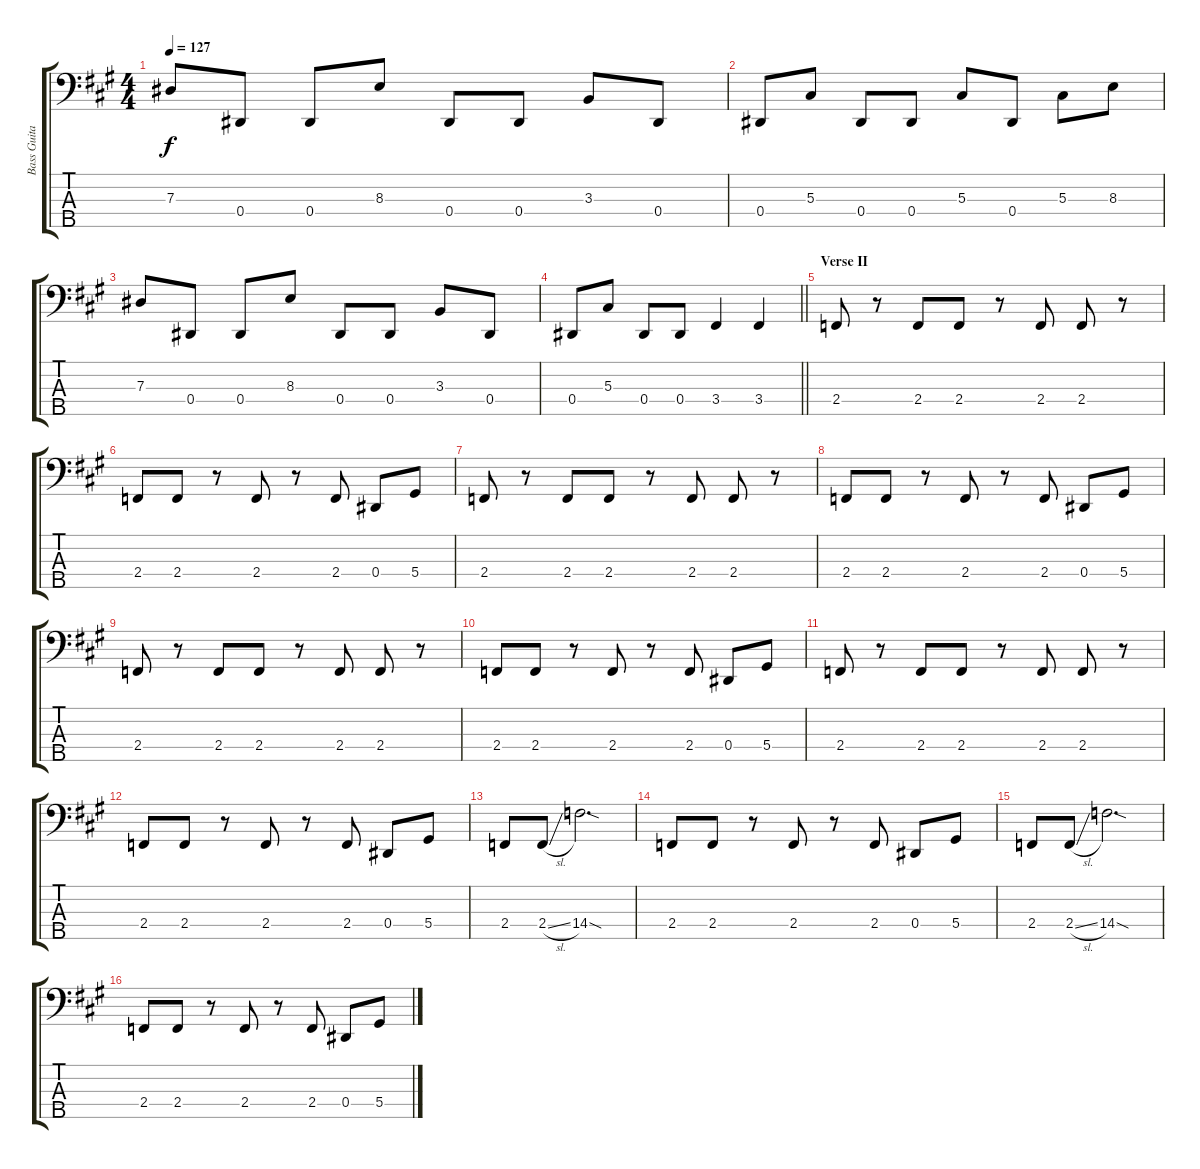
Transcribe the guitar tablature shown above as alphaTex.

\track ("Bass Guitar" "Bass Guita") {instrument electricbasspick}
\staff {score tabs}
\tuning (Gb2 Db2 Ab1 Eb1 Bb0) {hide}
\ts (4 4)
\tempo 127
\clef f4
\ks a
7.3.8{dy f} 0.4.8 0.4.8 8.3.8 0.4.8 0.4.8 3.3.8 0.4.8 |
0.4.8 5.3.8 0.4.8 0.4.8 5.3.8 0.4.8 5.3.8 8.3.8 |
7.3.8 0.4.8 0.4.8 8.3.8 0.4.8 0.4.8 3.3.8 0.4.8 |
\barLineRight lightlight
0.4.8 5.3.8 0.4.8 0.4.8 3.4.4 3.4.4 |
\section ("" "Verse II")
2.4.8 r.8 2.4.8 2.4.8 r.8 2.4.8 2.4.8 r.8 |
2.4.8 2.4.8 r.8 2.4.8 r.8 2.4.8 0.4.8 5.4.8 |
2.4.8 r.8 2.4.8 2.4.8 r.8 2.4.8 2.4.8 r.8 |
2.4.8 2.4.8 r.8 2.4.8 r.8 2.4.8 0.4.8 5.4.8 |
2.4.8 r.8 2.4.8 2.4.8 r.8 2.4.8 2.4.8 r.8 |
2.4.8 2.4.8 r.8 2.4.8 r.8 2.4.8 0.4.8 5.4.8 |
2.4.8 r.8 2.4.8 2.4.8 r.8 2.4.8 2.4.8 r.8 |
2.4.8 2.4.8 r.8 2.4.8 r.8 2.4.8 0.4.8 5.4.8 |
2.4.8 2.4{sl}.8 14.4{sod}.2{d} |
2.4.8 2.4.8 r.8 2.4.8 r.8 2.4.8 0.4.8 5.4.8 |
2.4.8 2.4{sl}.8 14.4{sod}.2{d} |
2.4.8 2.4.8 r.8 2.4.8 r.8 2.4.8 0.4.8 5.4.8
